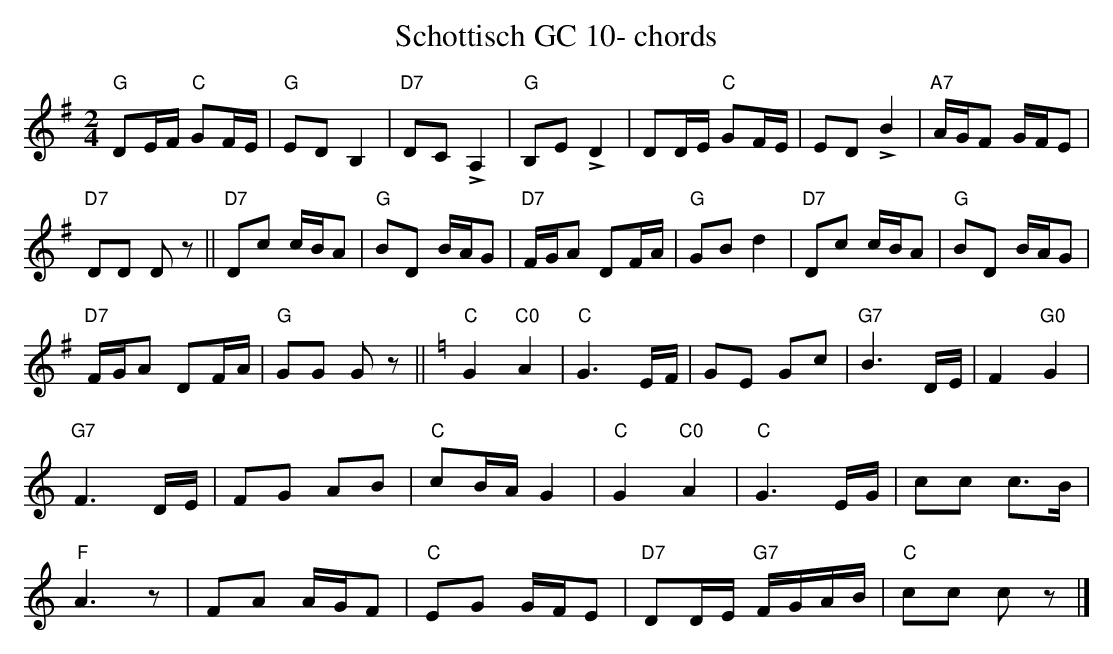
X:1
T:Schottisch GC 10- chords
M:2/4
L:1/16
K:Gmaj%%MIDI gchordon
"G"D2EF "C"G2FE | "G"E2D2B,4 | "D7"D2C2!>!A,4 | "G"B,2E2!>!D4 | D2DE "C"G2FE | E2D2 !>!B4 | "A7"AGF2 GFE2 |
"D7"D2D2 D2z2 || "D7"D2c2 cBA2 | "G"B2D2 BAG2 | "D7"FGA2 D2FA | "G"G2B2d4 | "D7"D2c2 cBA2 | "G"B2D2 BAG2 |
"D7"FGA2 D2FA | "G"G2G2 G2z2 || [K:Cmaj] "C"G4"C0"A4 | "C"G6EF | G2E2 G2c2 | "G7"B6DE | F4"G0"G4 |
"G7"F6DE | F2G2 A2B2 | "C"c2BAG4 | "C"G4"C0"A4 | "C"G6EG | c2c2 c3B |
"F"A6z2 | F2A2 AGF2 | "C"E2G2 GFE2 | "D7"D2DE "G7"FGAB | "C"c2c2 c2z2 |]
